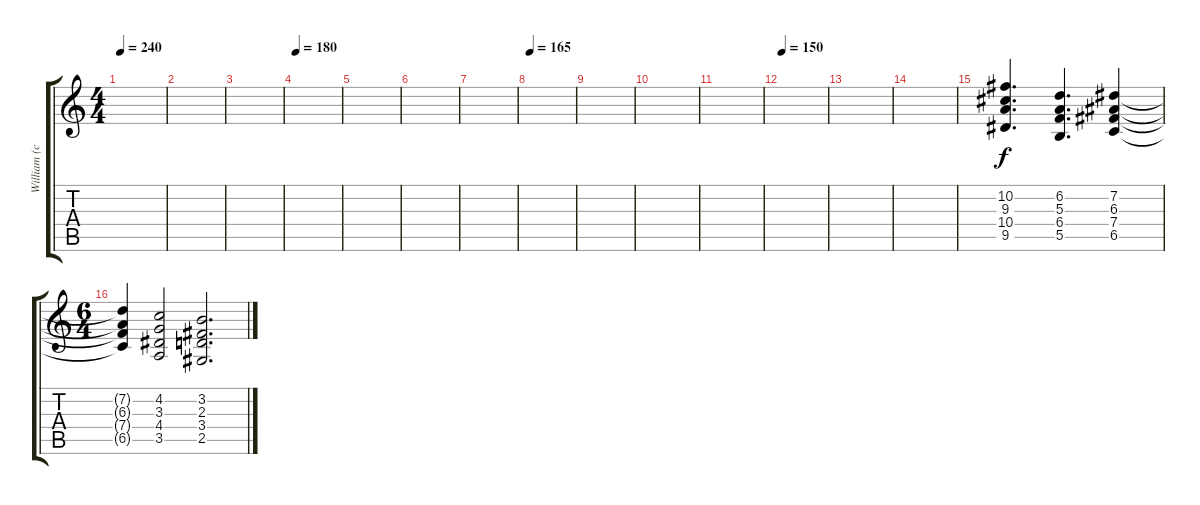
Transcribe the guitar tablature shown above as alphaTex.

\track ("William (clean)" "William (c") {instrument acousticguitarsteel}
\staff {score tabs}
\tuning (Db4 Ab3 E3 B2 Gb2 B1) {hide}
\ts (4 4)
\tempo 240
\clef g2
\ks c
|
|
|
\tempo 160
\tempo 180
|
|
|
|
\tempo 160
\tempo 165
|
|
|
|
\tempo 160
\tempo 150
|
|
|
(10.2 9.3 10.4 9.5).4{d} (6.2 5.3 6.4 5.5).4{d} (7.2 6.3 7.4 6.5).4 |
\ts (6 4)
(7.2{t} 6.3{t} 7.4{t} 6.5{t}).4 (4.2 3.3 4.4 3.5).2 (3.2 2.3 3.4 2.5).2{d}
